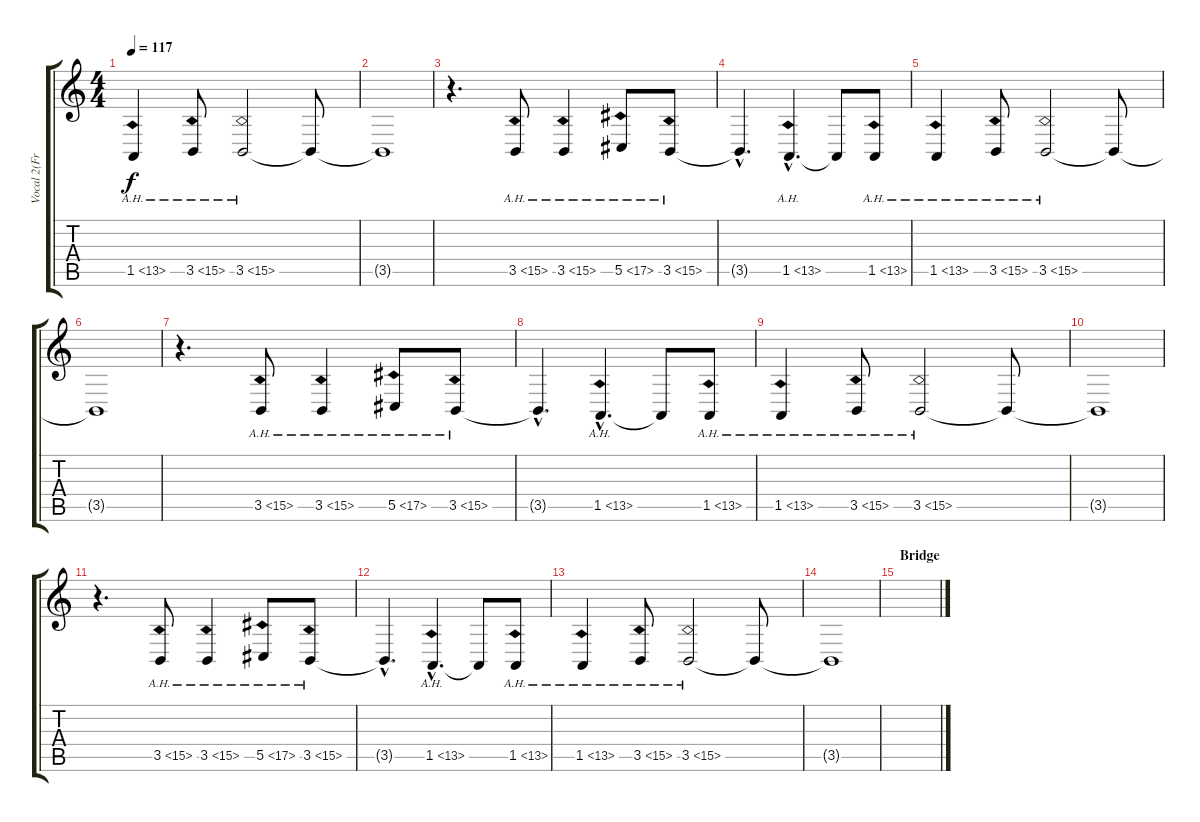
\track ("Vocal 2(Fred)" "Vocal 2(Fr") {instrument synthvoice}
\staff {score tabs}
\tuning (Eb4 Bb3 Gb3 Db3 Ab2 Eb2) {hide}
\ts (4 4)
\tempo 117
\clef g2
\ks c
1.5{ah 12}.4{dy f} 3.5{ah 12}.8 3.5{ah 12}.2 3.5{t}.8 |
3.5{t}.1 |
r.4{d} 3.5{ah 12}.8 3.5{ah 12}.4 5.5{ah 12}.8 3.5{ah 12}.8 |
3.5{hac t}.4{d} 1.5{ah 12 hac}.4{d} 1.5{t}.8 1.5{ah 12}.8 |
1.5{ah 12}.4 3.5{ah 12}.8 3.5{ah 12}.2 3.5{t}.8 |
3.5{t}.1 |
r.4{d} 3.5{ah 12}.8 3.5{ah 12}.4 5.5{ah 12}.8 3.5{ah 12}.8 |
3.5{hac t}.4{d} 1.5{ah 12 hac}.4{d} 1.5{t}.8 1.5{ah 12}.8 |
1.5{ah 12}.4 3.5{ah 12}.8 3.5{ah 12}.2 3.5{t}.8 |
3.5{t}.1 |
r.4{d} 3.5{ah 12}.8 3.5{ah 12}.4 5.5{ah 12}.8 3.5{ah 12}.8 |
3.5{hac t}.4{d} 1.5{ah 12 hac}.4{d} 1.5{t}.8 1.5{ah 12}.8 |
1.5{ah 12}.4 3.5{ah 12}.8 3.5{ah 12}.2 3.5{t}.8 |
3.5{t}.1 |
\section ("" "Bridge")
